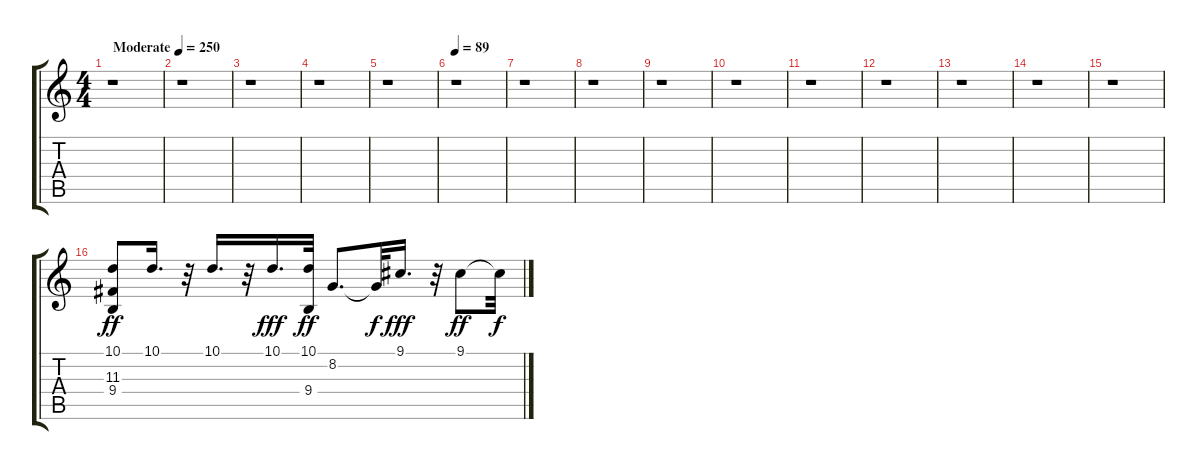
\track "" {instrument choiraahs}
\staff {score tabs}
\tuning (E4 B3 G3 D3 A2 E2) {hide}
\ts (4 4)
\tempo (250 "Moderate")
\clef g2
\ks c
r.1{dy ff instrument choiraahs} |
r.1 |
r.1 |
r.1 |
r.1 |
\tempo 89
r.1 |
r.1 |
r.1 |
r.1 |
r.1 |
r.1 |
r.1 |
r.1 |
r.1 |
r.1 |
(10.1 11.3 9.4).8 10.1.16{d} r.32 10.1.16{d} r.32 10.1.16{d dy fff} (10.1 9.4).32{dy ff} 8.2.8{d} 8.2{t}.32{dy f} 9.1.16{d dy fff} r.32 9.1.8{dy ff} 9.1{t}.32{dy f}
